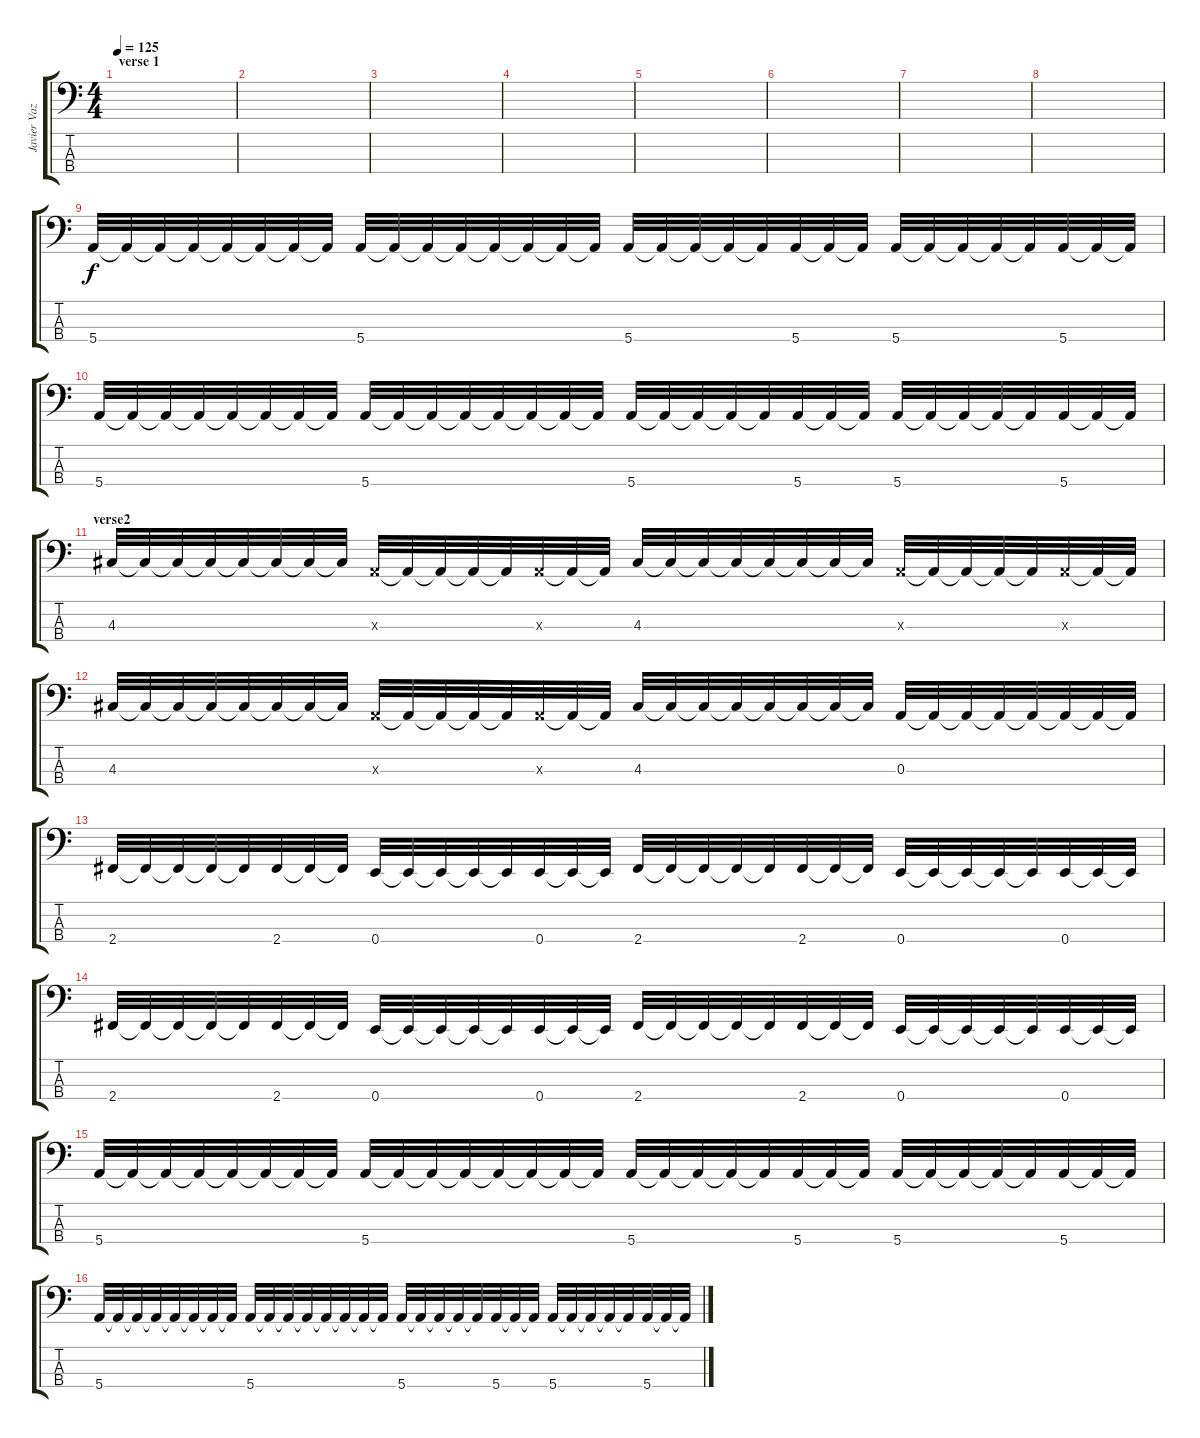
\track ("Javier Vaz Martins" "Javier Vaz") {instrument electricbassfinger}
\staff {score tabs}
\tuning (G2 D2 A1 E1) {hide}
\ts (4 4)
\section ("" "verse 1")
\tempo 125
\clef f4
\ks c
|
|
|
|
|
|
|
|
5.4.32 5.4{t}.32 5.4{t}.32 5.4{t}.32 5.4{t}.32 5.4{t}.32 5.4{t}.32 5.4{t}.32 5.4.32 5.4{t}.32 5.4{t}.32 5.4{t}.32 5.4{t}.32 5.4{t}.32 5.4{t}.32 5.4{t}.32 5.4.32 5.4{t}.32 5.4{t}.32 5.4{t}.32 5.4{t}.32 5.4.32 5.4{t}.32 5.4{t}.32 5.4.32 5.4{t}.32 5.4{t}.32 5.4{t}.32 5.4{t}.32 5.4.32 5.4{t}.32 5.4{t}.32 |
5.4.32 5.4{t}.32 5.4{t}.32 5.4{t}.32 5.4{t}.32 5.4{t}.32 5.4{t}.32 5.4{t}.32 5.4.32 5.4{t}.32 5.4{t}.32 5.4{t}.32 5.4{t}.32 5.4{t}.32 5.4{t}.32 5.4{t}.32 5.4.32 5.4{t}.32 5.4{t}.32 5.4{t}.32 5.4{t}.32 5.4.32 5.4{t}.32 5.4{t}.32 5.4.32 5.4{t}.32 5.4{t}.32 5.4{t}.32 5.4{t}.32 5.4.32 5.4{t}.32 5.4{t}.32 |
\section ("" "verse2")
4.3.32 4.3{t}.32 4.3{t}.32 4.3{t}.32 4.3{t}.32 4.3{t}.32 4.3{t}.32 4.3{t}.32 0.3{x}.32 0.3{t}.32 0.3{t}.32 0.3{t}.32 0.3{t}.32 0.3{x}.32 0.3{t}.32 0.3{t}.32 4.3.32 4.3{t}.32 4.3{t}.32 4.3{t}.32 4.3{t}.32 4.3{t}.32 4.3{t}.32 4.3{t}.32 0.3{x}.32 0.3{t}.32 0.3{t}.32 0.3{t}.32 0.3{t}.32 0.3{x}.32 0.3{t}.32 0.3{t}.32 |
4.3.32 4.3{t}.32 4.3{t}.32 4.3{t}.32 4.3{t}.32 4.3{t}.32 4.3{t}.32 4.3{t}.32 0.3{x}.32 0.3{t}.32 0.3{t}.32 0.3{t}.32 0.3{t}.32 0.3{x}.32 0.3{t}.32 0.3{t}.32 4.3.32 4.3{t}.32 4.3{t}.32 4.3{t}.32 4.3{t}.32 4.3{t}.32 4.3{t}.32 4.3{t}.32 0.3.32 0.3{t}.32 0.3{t}.32 0.3{t}.32 0.3{t}.32 0.3{t}.32 0.3{t}.32 0.3{t}.32 |
2.4.32 2.4{t}.32 2.4{t}.32 2.4{t}.32 2.4{t}.32 2.4.32 2.4{t}.32 2.4{t}.32 0.4.32 0.4{t}.32 0.4{t}.32 0.4{t}.32 0.4{t}.32 0.4.32 0.4{t}.32 0.4{t}.32 2.4.32 2.4{t}.32 2.4{t}.32 2.4{t}.32 2.4{t}.32 2.4.32 2.4{t}.32 2.4{t}.32 0.4.32 0.4{t}.32 0.4{t}.32 0.4{t}.32 0.4{t}.32 0.4.32 0.4{t}.32 0.4{t}.32 |
2.4.32 2.4{t}.32 2.4{t}.32 2.4{t}.32 2.4{t}.32 2.4.32 2.4{t}.32 2.4{t}.32 0.4.32 0.4{t}.32 0.4{t}.32 0.4{t}.32 0.4{t}.32 0.4.32 0.4{t}.32 0.4{t}.32 2.4.32 2.4{t}.32 2.4{t}.32 2.4{t}.32 2.4{t}.32 2.4.32 2.4{t}.32 2.4{t}.32 0.4.32 0.4{t}.32 0.4{t}.32 0.4{t}.32 0.4{t}.32 0.4.32 0.4{t}.32 0.4{t}.32 |
5.4.32 5.4{t}.32 5.4{t}.32 5.4{t}.32 5.4{t}.32 5.4{t}.32 5.4{t}.32 5.4{t}.32 5.4.32 5.4{t}.32 5.4{t}.32 5.4{t}.32 5.4{t}.32 5.4{t}.32 5.4{t}.32 5.4{t}.32 5.4.32 5.4{t}.32 5.4{t}.32 5.4{t}.32 5.4{t}.32 5.4.32 5.4{t}.32 5.4{t}.32 5.4.32 5.4{t}.32 5.4{t}.32 5.4{t}.32 5.4{t}.32 5.4.32 5.4{t}.32 5.4{t}.32 |
5.4.32 5.4{t}.32 5.4{t}.32 5.4{t}.32 5.4{t}.32 5.4{t}.32 5.4{t}.32 5.4{t}.32 5.4.32 5.4{t}.32 5.4{t}.32 5.4{t}.32 5.4{t}.32 5.4{t}.32 5.4{t}.32 5.4{t}.32 5.4.32 5.4{t}.32 5.4{t}.32 5.4{t}.32 5.4{t}.32 5.4.32 5.4{t}.32 5.4{t}.32 5.4.32 5.4{t}.32 5.4{t}.32 5.4{t}.32 5.4{t}.32 5.4.32 5.4{t}.32 5.4{t}.32
